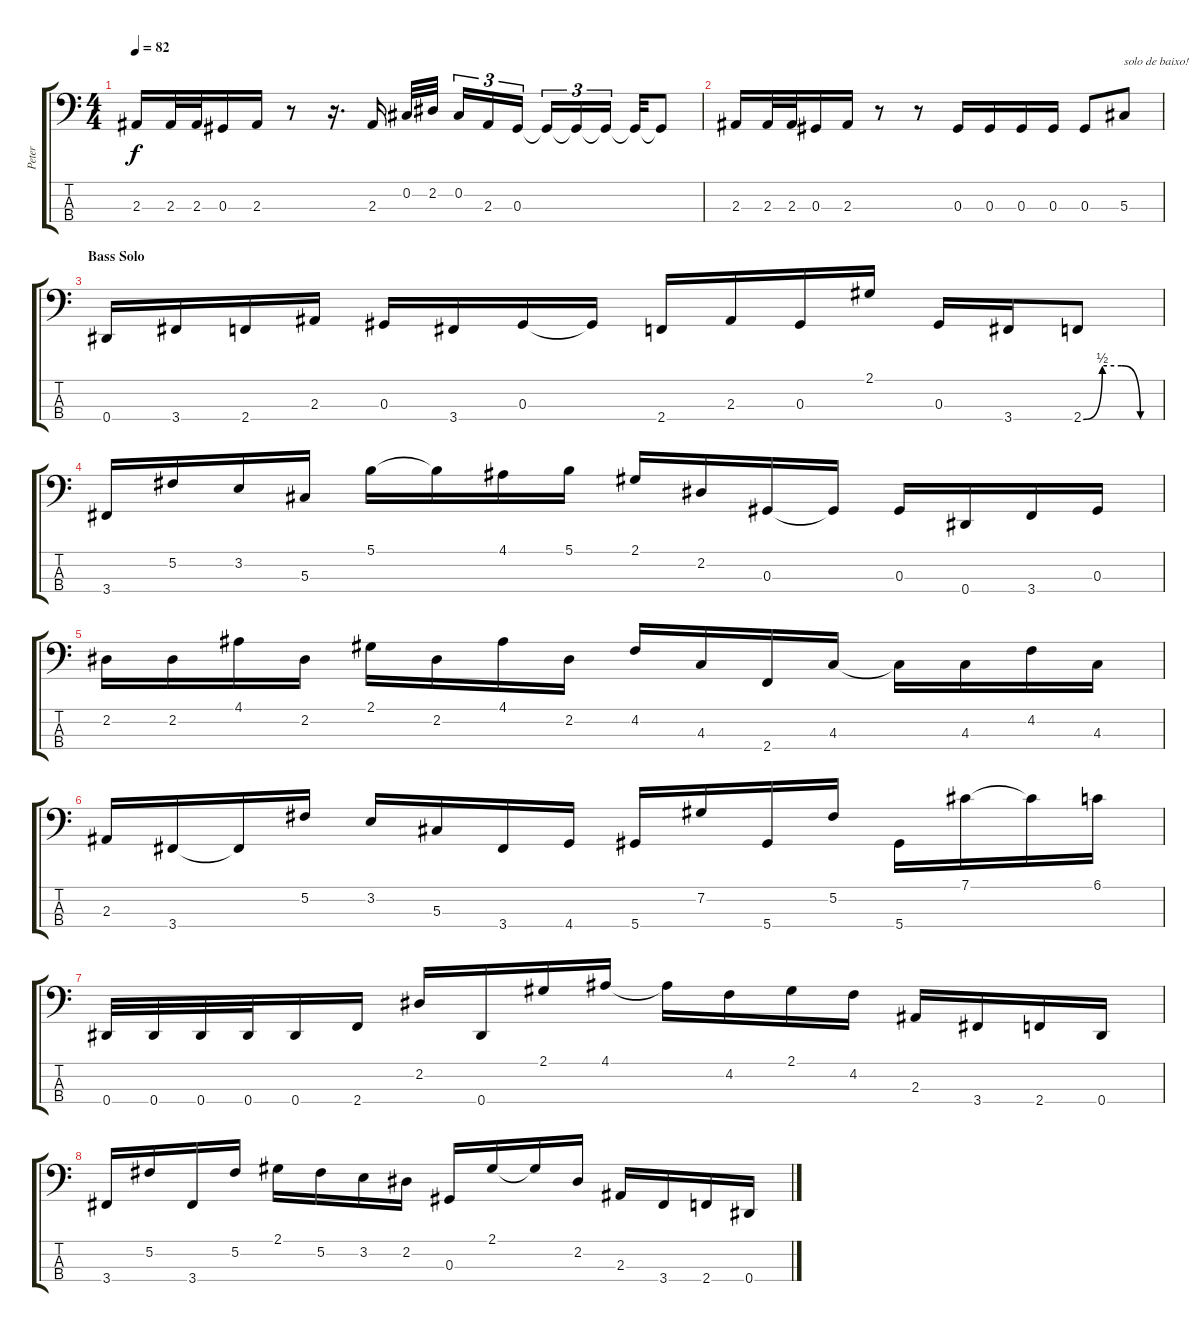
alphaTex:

\track ("Peter" "Peter") {instrument electricbasspick}
\staff {score tabs}
\tuning (Gb2 Db2 Ab1 Eb1) {hide}
\ts (4 4)
\tempo 82
\clef f4
\ks c
2.3.16{dy f} 2.3.32 2.3.32 0.3.16 2.3.16 r.8 r.16{d} 2.3.16 0.2.32 2.2.32 0.2.16{tu (3 2)} 2.3.16{tu (3 2)} 0.3.16{tu (3 2)} 0.3{t}.16{tu (3 2)} 0.3{t}.16{tu (3 2)} 0.3{t}.16{tu (3 2)} 0.3{t}.32 0.3{t}.8 |
2.3.16 2.3.32 2.3.32 0.3.16 2.3.16 r.8 r.8 0.3.16 0.3.16 0.3.16 0.3.16 0.3.8 5.3.8{txt "solo de baixo!"} |
\section ("" "Bass Solo")
0.4.16{volume 16} 3.4.16 2.4.16 2.3.16 0.3.16 3.4.16 0.3.16 0.3{t}.16 2.4.16 2.3.16 0.3.16 2.1.16 0.3.16 3.4.16 2.4{be (custom 0 0 15 2 30 2 45 0 60 0)}.8 |
3.4.16 5.2.16 3.2.16 5.3.16 5.1.16 5.1{t}.16 4.1.16 5.1.16 2.1.16 2.2.16 0.3.16 0.3{t}.16 0.3.16 0.4.16 3.4.16 0.3.16 |
2.2.16 2.2.16 4.1.16 2.2.16 2.1.16 2.2.16 4.1.16 2.2.16 4.2.16 4.3.16 2.4.16 4.3.16 4.3{t}.16 4.3.16 4.2.16 4.3.16 |
2.3.16 3.4.16 3.4{t}.16 5.2.16 3.2.16 5.3.16 3.4.16 4.4.16 5.4.16 7.2.16 5.4.16 5.2.16 5.4.16 7.1.16 7.1{t}.16 6.1.16 |
0.4.32 0.4.32 0.4.32 0.4.32 0.4.16 2.4.16 2.2.16 0.4.16 2.1.16 4.1.16 4.1{t}.16 4.2.16 2.1.16 4.2.16 2.3.16 3.4.16 2.4.16 0.4.16 |
3.4.16 5.2.16 3.4.16 5.2.16 2.1.16 5.2.16 3.2.16 2.2.16 0.3.16 2.1.16 2.1{t}.16 2.2.16 2.3.16 3.4.16 2.4.16 0.4.16
